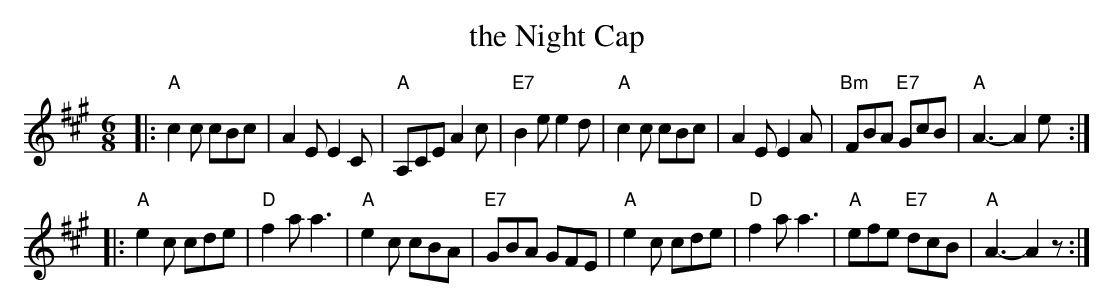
X:1
T: the Night Cap
M: 6/8
L: 1/8
K: A
|:\
"A"c2c cBc | A2E E2C |\
"A"A,CE A2c | "E7"B2e e2d |\
"A"c2c cBc | A2E E2A |\
"Bm"FBA "E7"GcB | "A"A3- A2e :|
|:\
"A"e2c cde | "D"f2a a3 |\
"A"e2c cBA | "E7"GBA GFE |\
"A"e2c cde | "D"f2a a3 |\
"A"efe "E7"dcB | "A"A3- A2z :|
